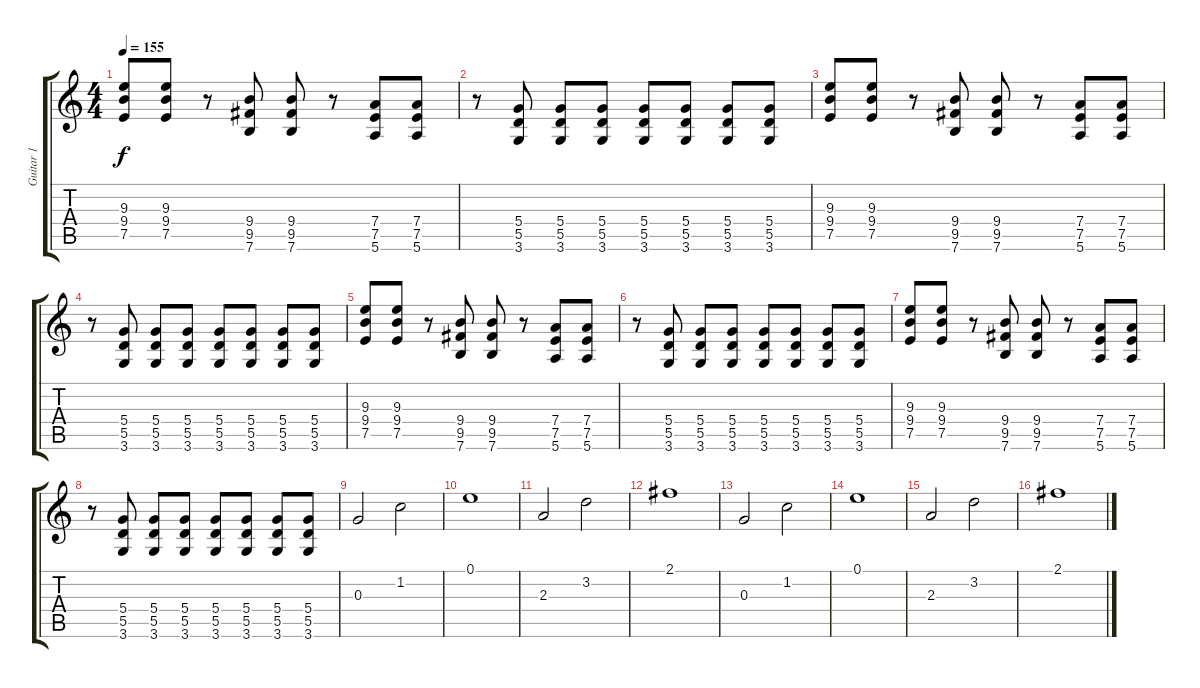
\track ("Guitar 1" "Guitar 1") {instrument distortionguitar}
\staff {score tabs}
\tuning (E4 B3 G3 D3 A2 E2) {hide}
\ts (4 4)
\tempo 155
\clef g2
\ks c
(9.3 9.4 7.5).8{dy f} (9.3 9.4 7.5).8 r.8 (9.4 9.5 7.6).8 (9.4 9.5 7.6).8 r.8 (7.4 7.5 5.6).8 (7.4 7.5 5.6).8 |
r.8 (5.4 5.5 3.6).8 (5.4 5.5 3.6).8 (5.4 5.5 3.6).8 (5.4 5.5 3.6).8 (5.4 5.5 3.6).8 (5.4 5.5 3.6).8 (5.4 5.5 3.6).8 |
(9.3 9.4 7.5).8 (9.3 9.4 7.5).8 r.8 (9.4 9.5 7.6).8 (9.4 9.5 7.6).8 r.8 (7.4 7.5 5.6).8 (7.4 7.5 5.6).8 |
r.8 (5.4 5.5 3.6).8 (5.4 5.5 3.6).8 (5.4 5.5 3.6).8 (5.4 5.5 3.6).8 (5.4 5.5 3.6).8 (5.4 5.5 3.6).8 (5.4 5.5 3.6).8 |
(9.3 9.4 7.5).8 (9.3 9.4 7.5).8 r.8 (9.4 9.5 7.6).8 (9.4 9.5 7.6).8 r.8 (7.4 7.5 5.6).8 (7.4 7.5 5.6).8 |
r.8 (5.4 5.5 3.6).8 (5.4 5.5 3.6).8 (5.4 5.5 3.6).8 (5.4 5.5 3.6).8 (5.4 5.5 3.6).8 (5.4 5.5 3.6).8 (5.4 5.5 3.6).8 |
(9.3 9.4 7.5).8 (9.3 9.4 7.5).8 r.8 (9.4 9.5 7.6).8 (9.4 9.5 7.6).8 r.8 (7.4 7.5 5.6).8 (7.4 7.5 5.6).8 |
r.8 (5.4 5.5 3.6).8 (5.4 5.5 3.6).8 (5.4 5.5 3.6).8 (5.4 5.5 3.6).8 (5.4 5.5 3.6).8 (5.4 5.5 3.6).8 (5.4 5.5 3.6).8 |
0.3.2{instrument electricguitarclean} 1.2.2 |
0.1.1 |
2.3.2 3.2.2 |
2.1.1 |
0.3.2 1.2.2 |
0.1.1 |
2.3.2 3.2.2 |
2.1.1
